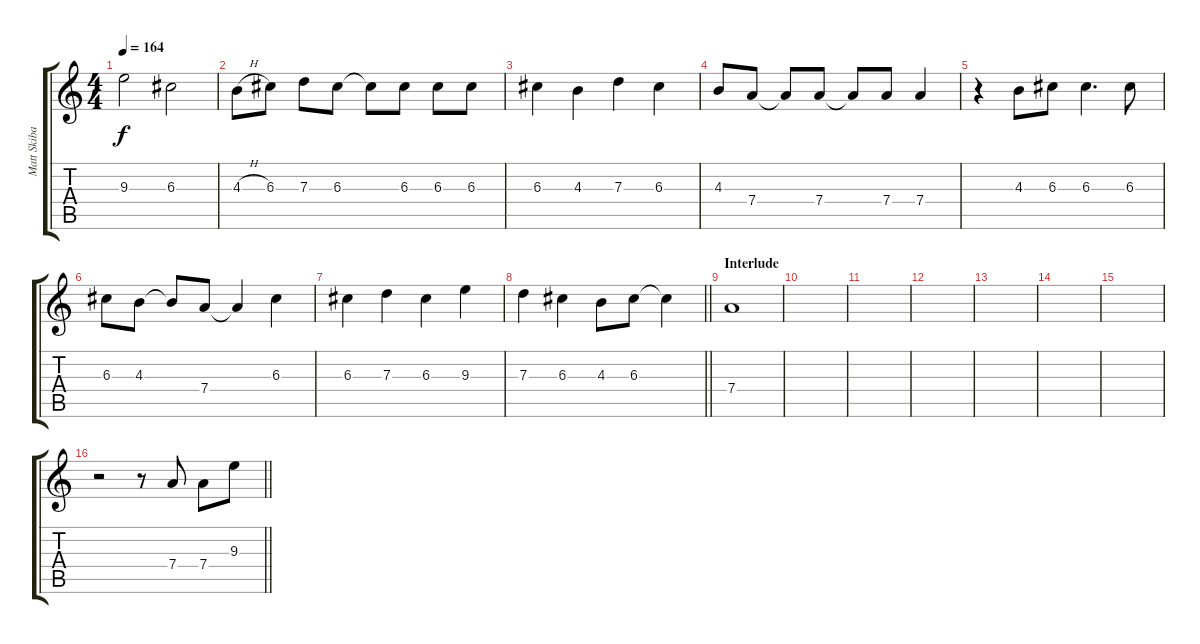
\track ("Matt Skiba - Vocals" "Matt Skiba") {instrument distortionguitar}
\staff {score tabs}
\tuning (E4 B3 G3 D3 A2 E2) {hide}
\ts (4 4)
\tempo 164
\clef g2
\ks c
9.3.2{dy f} 6.3.2 |
4.3{h}.8 6.3.8 7.3.8 6.3.8 6.3{t}.8 6.3.8 6.3.8 6.3.8 |
6.3.4 4.3.4 7.3.4 6.3.4 |
4.3.8 7.4.8 7.4{t}.8 7.4.8 7.4{t}.8 7.4.8 7.4.4 |
r.4 4.3.8 6.3.8 6.3.4{d} 6.3.8 |
6.3.8 4.3.8 4.3{t}.8 7.4.8 7.4{t}.4 6.3.4 |
6.3.4 7.3.4 6.3.4 9.3.4 |
\barLineRight lightlight
7.3.4 6.3.4 4.3.8 6.3.8 6.3{t}.4 |
\section ("" "Interlude")
7.4.1 |
|
|
|
|
|
|
\barLineRight lightlight
r.2 r.8 7.4.8 7.4.8 9.3.8
